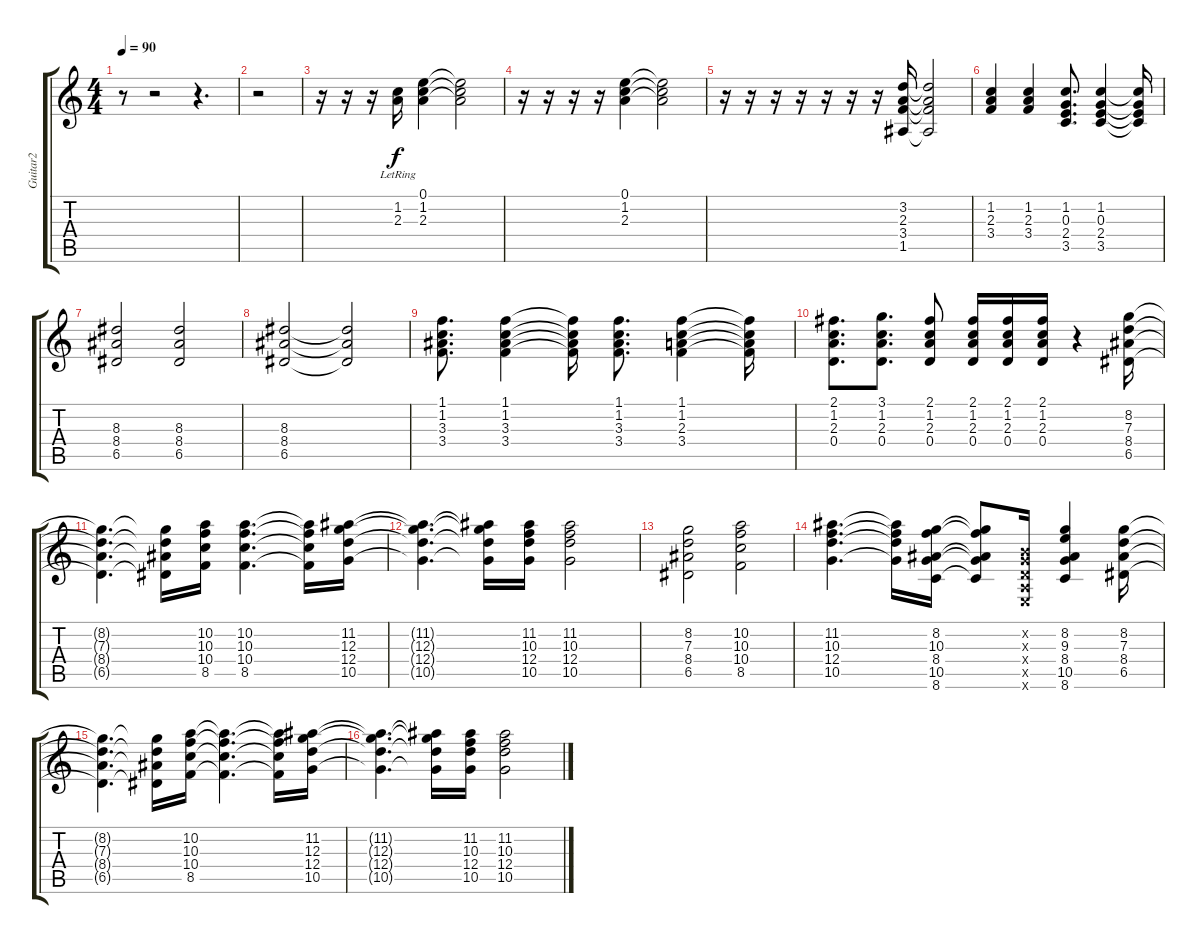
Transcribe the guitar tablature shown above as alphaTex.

\track ("Guitar2" "Guitar2") {instrument overdrivenguitar}
\staff {score tabs}
\tuning (E4 B3 G3 D3 A2 E2) {hide}
\ts (4 4)
\tempo 90
\clef g2
\ks c
r.8{dy f} r.2 r.4{d} |
r.2 |
r.16 r.16 r.16 (1.2{lr} 2.3{lr}).16 (0.1 1.2 2.3).4 (0.1{t} 1.2{t} 2.3{t}).2 |
r.16 r.16 r.16 r.16 (0.1 1.2 2.3).4 (0.1{t} 1.2{t} 2.3{t}).2 |
r.16 r.16 r.16 r.16 r.16 r.16 r.16 (3.2 2.3 3.4 1.5).16 (3.2{t} 2.3{t} 3.4{t} 1.5{t}).2 |
(1.2 2.3 3.4).4 (1.2 2.3 3.4).4 (1.2 0.3 2.4 3.5).8{d} (1.2 0.3 2.4 3.5).4 (1.2{t} 0.3{t} 2.4{t} 3.5{t}).16 |
(8.3 8.4 6.5).2 (8.3 8.4 6.5).2 |
(8.3 8.4 6.5).2 (8.3{t} 8.4{t} 6.5{t}).2 |
(1.1 1.2 3.3 3.4).8{d} (1.1 1.2 3.3 3.4).4 (1.1{t} 1.2{t} 3.3{t} 3.4{t}).16 (1.1 1.2 3.3 3.4).8{d} (1.1 1.2 2.3 3.4).4 (1.1{t} 1.2{t} 2.3{t} 3.4{t}).16 |
(2.1 1.2 2.3 0.4).8{d} (3.1 1.2 2.3 0.4).8{d} (2.1 1.2 2.3 0.4).8 (2.1 1.2 2.3 0.4).16 (2.1 1.2 2.3 0.4).16 (2.1 1.2 2.3 0.4).16 r.4 (8.2 7.3 8.4 6.5).16 |
(8.2{t} 7.3{t} 8.4{t} 6.5{t}).4{d} (8.2{t} 7.3{t} 8.4{t} 6.5{t}).16 (10.2 10.3 10.4 8.5).16 (10.2 10.3 10.4 8.5).4{d} (10.2{t} 10.3{t} 10.4{t} 8.5{t}).16 (11.2 12.3 12.4 10.5).16 |
(11.2{t} 12.3{t} 12.4{t} 10.5{t}).4{d} (11.2{t} 12.3{t} 12.4{t} 10.5{t}).16 (11.2 10.3 12.4 10.5).16 (11.2 10.3 12.4 10.5).2 |
(8.2 7.3 8.4 6.5).2 (10.2 10.3 10.4 8.5).2 |
(11.2 10.3 12.4 10.5).4{d} (11.2{t} 10.3{t} 12.4{t} 10.5{t}).16 (8.2 10.3 8.4 10.5 8.6).16 (8.2{t} 10.3{t} 8.4{t} 10.5{t} 8.6{t}).8 (0.2{x} 0.3{x} 0.4{x} 0.5{x} 0.6{x}).16 (8.2 9.3 8.4 10.5 8.6).4 (8.2 7.3 8.4 6.5).16 |
(8.2{t} 7.3{t} 8.4{t} 6.5{t}).4{d} (8.2{t} 7.3{t} 8.4{t} 6.5{t}).16 (10.2 10.3 10.4 8.5).16 (10.2{t} 10.3{t} 10.4{t} 8.5{t}).4{d} (10.2{t} 10.3{t} 10.4{t} 8.5{t}).16 (11.2 12.3 12.4 10.5).16 |
(11.2{t} 12.3{t} 12.4{t} 10.5{t}).4{d} (11.2{t} 12.3{t} 12.4{t} 10.5{t}).16 (11.2 10.3 12.4 10.5).16 (11.2 10.3 12.4 10.5).2
